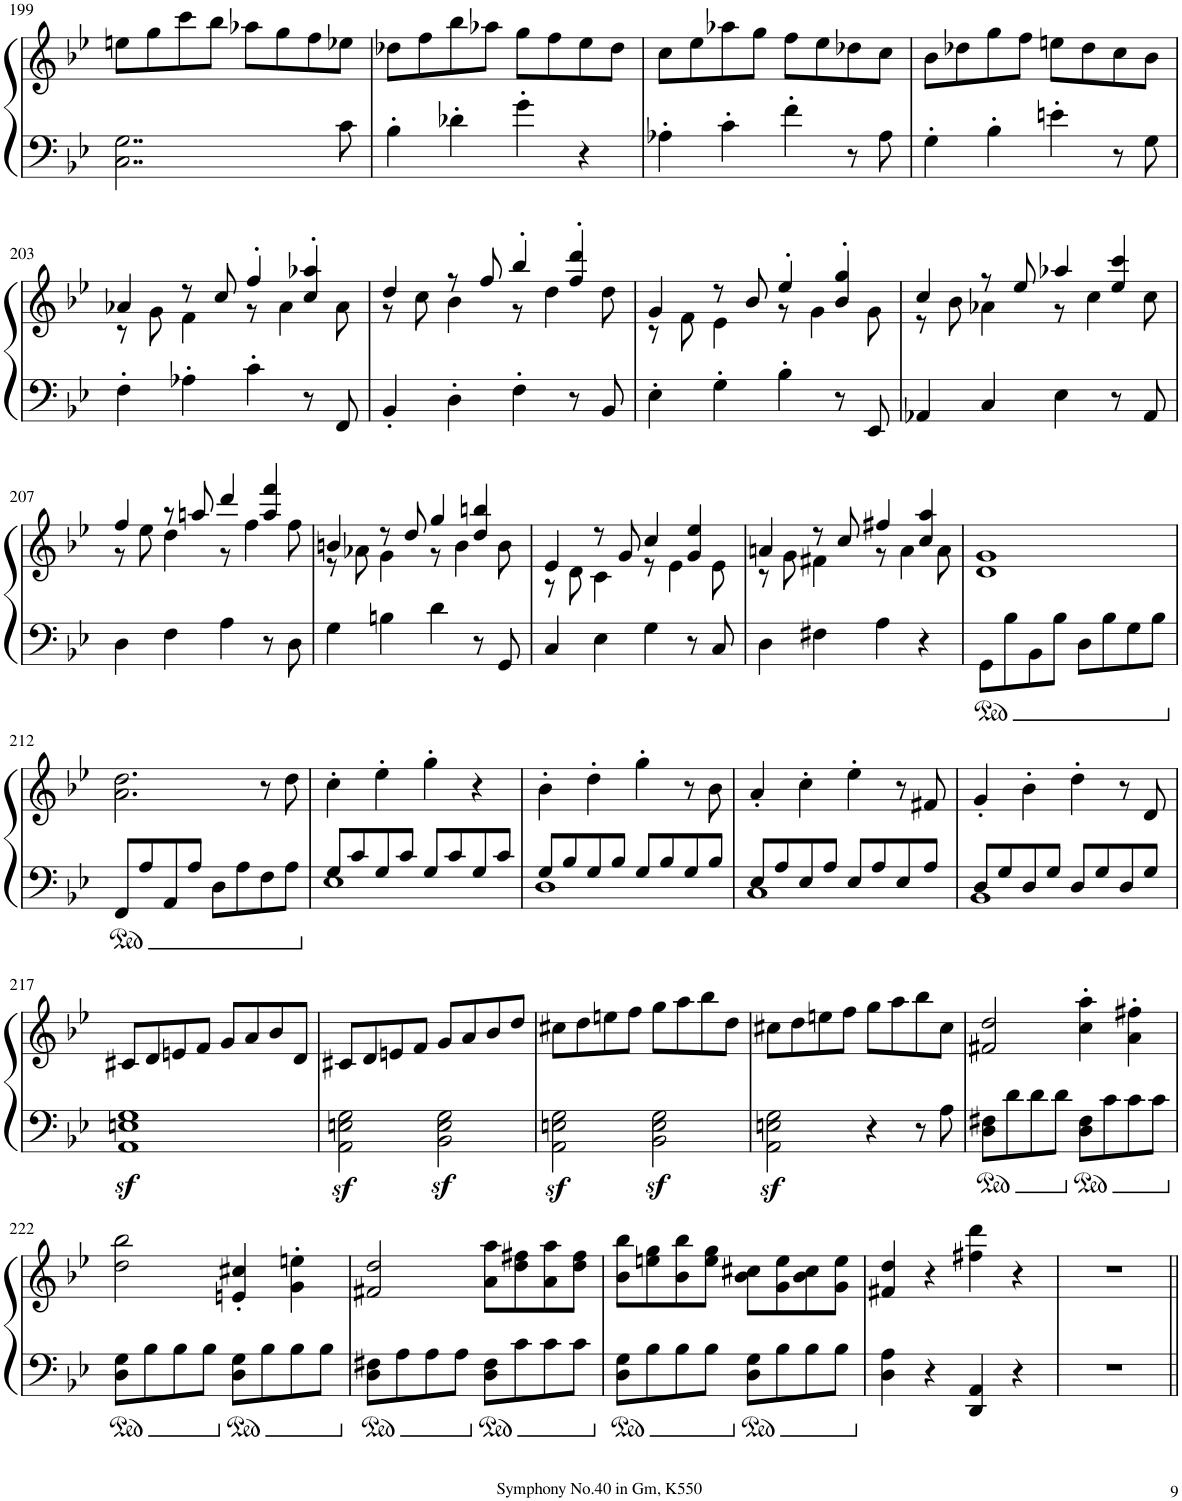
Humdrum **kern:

**kern	**kern
*part1	*part1
*staff2	*staff1
*I"ピアノ	*
!!LO:PB:g=z
*clefG2	*clefG2
*k[b-e-]	*k[b-e-]
*M2/2	*M2/2
*met(c|)	*met(c|)
=199	=199
2..C\ 2..G\	8een\L
.	8gg\
.	8ccc\
.	8bb-\J
.	8aa-X\L
.	8gg\
.	8ff\
8c\	8ee-X\J
=200	=200
4B-'\	8dd-X\L
.	8ff\
4d-X'\	8bb-\
.	8aa-X\J
4g'\	8gg\L
.	8ff\
4r	8ee-\
.	8dd-\J
=201	=201
4A-X'\	8cc\L
.	8ee-\
4c'\	8aa-X\
.	8gg\J
4f'\	8ff\L
.	8ee-\
8r	8dd-X\
8A-\	8cc\J
=202	=202
4G'\	8b-\L
.	8dd-X\
4B-'\	8gg\
.	8ff\J
4en'\	8een\L
.	8dd-\
8r	8cc\
8G\	8b-\J
!!LO:LB:g=z
=203	=203
*	*^
4F'\	4a-X/	8r
.	.	8g\
4A-X'\	8r	4f\
.	8cc/	.
4c'\	4ff'/	8r
.	.	4a-\
8r	4cc/' 4aa-X/'	.
8FF/	.	8a-\
=204	=204	=204
4BB-'/	4dd/	8r
.	.	8cc\
4D'\	8r	4b-\
.	8ff/	.
4F'\	4bb-'/	8r
.	.	4dd\
8r	4ff/' 4ddd/'	.
8BB-/	.	8dd\
=205	=205	=205
4E-'\	4g/	8r
.	.	8f\
4G'\	8r	4e-\
.	8b-/	.
4B-'\	4ee-'/	8r
.	.	4g\
8r	4b-/' 4gg/'	.
8EE-/	.	8g\
=206	=206	=206
4AA-X/	4cc/	8r
.	.	8b-\
4C/	8r	4a-X\
.	8ee-/	.
4E-\	4aa-X/	8r
.	.	4cc\
8r	4ee-/ 4ccc/	.
8AA-/	.	8cc\
!!LO:LB:g=z	!!
=207	=207	=207
4D\	4ff/	8r
.	.	8ee-\
4F\	8r	4dd\
.	8aan/	.
4A\	4ddd/	8r
.	.	4ff\
8r	4aa/ 4fff/	.
8D\	.	8ff\
=208	=208	=208
4G\	4bn/	8r
.	.	8a-X\
4Bn\	8r	4g\
.	8dd/	.
4d\	4gg/	8r
.	.	4b\
8r	4dd/ 4bbn/	.
8GG/	.	8b\
=209	=209	=209
4C/	4e-/	8r
.	.	8d\
4E-\	8r	4c\
.	8g/	.
4G\	4cc/	8r
.	.	4e-\
8r	4g/ 4ee-/	.
8C/	.	8e-\
=210	=210	=210
4D\	4an/	8r
.	.	8g\
4F#X\	8r	4f#X\
.	8cc/	.
4A\	4ff#X/	8r
.	.	4a\
4r	4cc/ 4aa/	.
.	.	8a\
*	*v	*v
=211	=211
8GG\L	1d 1g
8B-\	.
8BB-\	.
8B-\J	.
8D\L	.
8B-\	.
8G\	.
8B-\J	.
!!LO:LB:g=z
=212	=212
8FF/L	2.a\ 2.dd\
8A/	.
8AA/	.
8A/J	.
8D\L	.
8A\	.
8F\	8r
8A\J	8dd\
=213	=213
*^	*
8G/L	1E-	4cc'\
8c/	.	.
8G/	.	4ee-'\
8c/J	.	.
8G/L	.	4gg'\
8c/	.	.
8G/	.	4r
8c/J	.	.
=214	=214	=214
8G/L	1D	4b-'\
8B-/	.	.
8G/	.	4dd'\
8B-/J	.	.
8G/L	.	4gg'\
8B-/	.	.
8G/	.	8r
8B-/J	.	8b-\
=215	=215	=215
8E-/L	1C	4a'/
8A/	.	.
8E-/	.	4cc'\
8A/J	.	.
8E-/L	.	4ee-'\
8A/	.	.
8E-/	.	8r
8A/J	.	8f#X/
=216	=216	=216
8D/L	1BB-	4g'/
8G/	.	.
8D/	.	4b-'\
8G/J	.	.
8D/L	.	4dd'\
8G/	.	.
8D/	.	8r
8G/J	.	8d/
*v	*v	*
!!LO:LB:g=z
=217	=217
1AAz< 1Enz< 1Gz<	8c#X/L
.	8d/
.	8en/
.	8f/J
.	8g/L
.	8a/
.	8b-/
.	8d/J
=218	=218
2AA\z< 2En\z< 2G\z<	8c#X/L
.	8d/
.	8en/
.	8f/J
2BB-\z< 2E\z< 2G\z<	8g/L
.	8a/
.	8b-/
.	8dd/J
=219	=219
2AA\z< 2En\z< 2G\z<	8cc#X\L
.	8dd\
.	8een\
.	8ff\J
2BB-\z< 2E\z< 2G\z<	8gg\L
.	8aa\
.	8bb-\
.	8dd\J
=220	=220
2AA\z< 2En\z< 2G\z<	8cc#X\L
.	8dd\
.	8een\
.	8ff\J
4r	8gg\L
.	8aa\
8r	8bb-\
8A\	8cc#\J
=221	=221
8D\ 8F#X\L	2f#X/ 2dd/
8d\	.
8d\	.
8d\J	.
8D\ 8F#\L	4cc\' 4aa\'
8c\	.
8c\	4a\' 4ff#X\'
8c\J	.
!!LO:LB:g=z
=222	=222
8D\ 8G\L	2dd\ 2bb-\
8B-\	.
8B-\	.
8B-\J	.
8D\ 8G\L	4en/' 4cc#X/'
8B-\	.
8B-\	4g\' 4een\'
8B-\J	.
=223	=223
8D\ 8F#X\L	2f#X/ 2dd/
8A\	.
8A\	.
8A\J	.
8D\ 8F#\L	8a\ 8aa\L
8c\	8dd\ 8ff#X\
8c\	8a\ 8aa\
8c\J	8dd\ 8ff#\J
=224	=224
8D\ 8G\L	8b-\ 8bb-\L
8B-\	8een\ 8gg\
8B-\	8b-\ 8bb-\
8B-\J	8ee\ 8gg\J
8D\ 8G\L	8b-\ 8cc#X\L
8B-\	8g\ 8ee\
8B-\	8b-\ 8cc#\
8B-\J	8g\ 8ee\J
=225	=225
4D\ 4A\	4f#X/ 4dd/
4r	4r
4DD/ 4AA/	4ff#X\ 4ddd\
4r	4r
=226	=226
1r	1r
=||	=||
*-	*-
